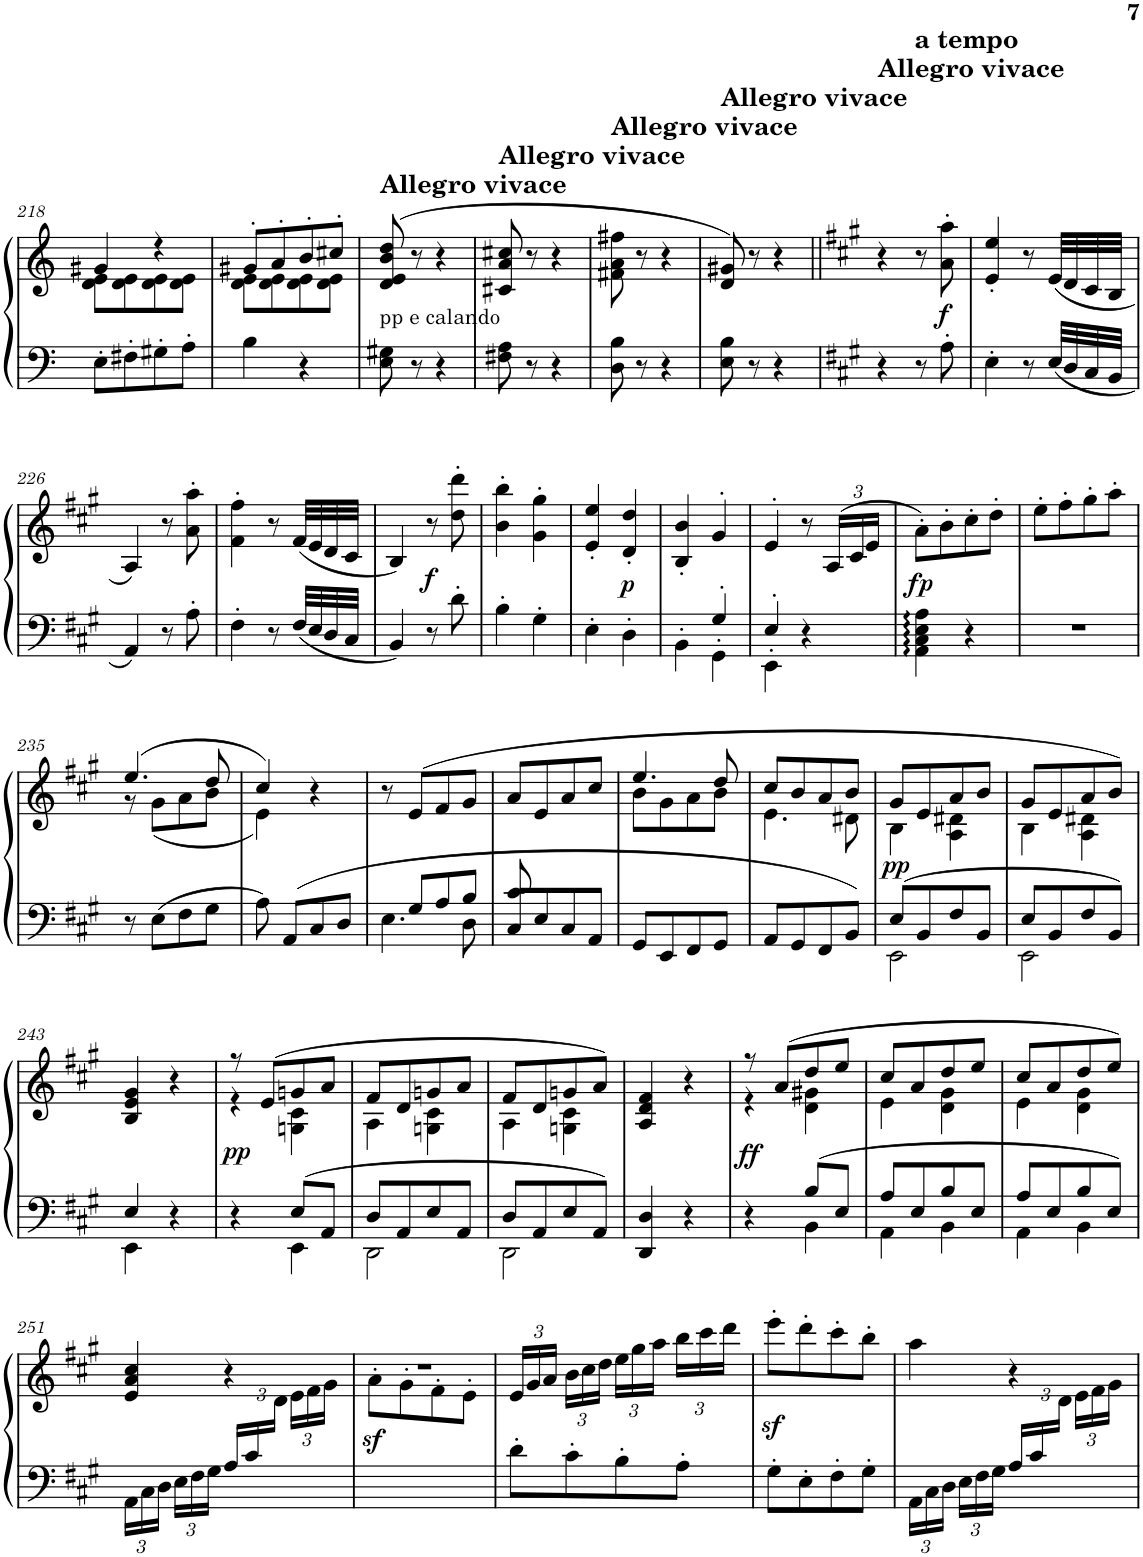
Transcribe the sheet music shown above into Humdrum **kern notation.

**kern	**kern	**dynam
*part1	*part1	*part1
*staff2	*staff1	*staff1/2
*I"Piano	*	*
*I'Pno.	*	*
!!LO:PB:g=z
*clefF4	*clefG2	*
*k[]	*k[]	*
*C:	*C:	*
*M2/4	*M2/4	*
=218	=218	=218
*	*^	*
8E'\L	4g#X/	8d\ 8e\L	.
8F#X'\	.	8d\ 8e\	.
8G#X'\	4r	8d\ 8e\	.
8A'\J	.	8d\ 8e\J	.
=219	=219	=219	=219
4B\	8g#X'/L	8d\ 8e\L	.
.	8a'/	8d\ 8e\	.
4r	8b'/	8d\ 8e\	.
.	8cc#X'/J	8d\ 8e\J	.
=220	=220	=220	=220
!	!LO:TX:b:t=pp e calando	!	!
!	!LO:TX:a:B:t=Allegro vivace	!	!
*	*v	*v	*
8E\ 8G#X\	(8d/ 8e/ 8b/ 8dd/	.
8r	8r	.
4r	4r	.
=221	=221	=221
!	!LO:TX:a:B:t=Allegro vivace	!
8F#X\ 8A\	8c#X/ 8a/ 8cc#X/	.
8r	8r	.
4r	4r	.
=222	=222	=222
!	!LO:TX:a:B:t=Allegro vivace	!
8D\ 8B\	8f#X\ 8a\ 8ff#X\	.
8r	8r	.
4r	4r	.
=223	=223	=223
!	!LO:TX:a:B:t=Allegro vivace	!
8E\ 8B\	8d/ 8g#X/)	.
8r	8r	.
4r	4r	.
=224||	=224||	=224||
*k[f#c#g#]	*k[f#c#g#]	*
*A:	*A:	*
!	!LO:TX:a:B:t=Allegro vivace	!
4r	4r	.
!	!LO:TX:a:B:t=a tempo	!
8r	8r	.
!	!	!LO:DY:b
8A'\	8a\' 8aa\'	f
=225	=225	=225
4E'\	4e/' 4ee/'	.
8r	8r	.
32E/LLL	(32e/LLL	.
32D/	32d/	.
32C#/	32c#/	.
32BB/JJJ	32B/JJJ	.
!!LO:LB:g=z
=226	=226	=226
4AA/	4A/)	.
8r	8r	.
8A'\	8a\' 8aa\'	.
=227	=227	=227
4F#'\	4f#\' 4ff#\'	.
8r	8r	.
32F#/LLL	(32f#/LLL	.
32E/	32e/	.
32D/	32d/	.
32C#/JJJ	32c#/JJJ	.
=228	=228	=228
4BB/	4B/)	.
!	!	!LO:DY:b
8r	8r	f
8d'\	8dd\' 8ddd\'	.
=229	=229	=229
4B'\	4b\' 4bb\'	.
4G#'\	4g#\' 4gg#\'	.
=230	=230	=230
4E'\	4e/' 4ee/'	.
!	!	!LO:DY:a=2
4D'\	4d/' 4dd/'	p
=231	=231	=231
*^	*	*
4ryy	4BB'\	4B/' 4b/'	.
4G#'/	4GG#'\	4g#'/	.
=232	=232	=232	=232
4E'/	4EE'\	4e'/	.
4ryy	4r	8r	.
*	*	*Xbrackettup	*
.	.	(24A/LL	.
.	.	24c#/	.
.	.	24e/JJ	.
*v	*v	*	*
=233	=233	=233
!	!	!LO:DY:b
4AA\ 4C#\ 4E\ 4A\	8a'\L)	fp
.	8b'\	.
4r	8cc#'\	.
.	8dd'\J	.
=234	=234	=234
2r	8ee'\L	.
.	8ff#'\	.
.	8gg#'\	.
.	8aa'\J	.
!!LO:LB:g=z
=235	=235	=235
*	*^	*
8r	(4.ee/	8r	.
8E\L	.	(8g#\L	.
8F#\	.	8a\	.
8G#\J	8dd/	8b\J	.
=236	=236	=236	=236
8A\	4cc#/)	4e\)	.
8AA/L	.	.	.
8C#/	4r	4ryy	.
8D/J	.	.	.
*	*v	*v	*
=237	=237	=237
*^	*	*
8ryy	4.E\	8r	.
8G#/L	.	(8e/L	.
8A/	.	8f#/	.
8B/J	8D\	8g#/J	.
=238	=238	=238	=238
8c#/	8C#/L	8a/L	.
4.ryy	8E/	8e/	.
.	8C#/	8a/	.
.	8AA/J	8cc#/J	.
*v	*v	*	*
=239	=239	=239
*	*^	*
8GG#/L	4.ee/	8b\L	.
8EE/	.	8g#\	.
8FF#/	.	8a\	.
8GG#/J	8dd/	8b\J	.
=240	=240	=240	=240
8AA/L	8cc#/L	4.e\	.
8GG#/	8b/	.	.
8FF#/	8a/	.	.
8BB/J	8b/J	8d#X\	.
=241	=241	=241	=241
*^	*	*	*
!	!	!	!	!LO:DY:b
8E/L	2EE\	8g#/L	4B\	pp
8BB/	.	8e/	.	.
8F#/	.	8a/	4A\ 4d#X\	.
8BB/J	.	8b/J	.	.
=242	=242	=242	=242	=242
8E/L	2EE\	8g#/L	4B\	.
8BB/	.	8e/	.	.
8F#/	.	8a/	4A\ 4d#X\	.
8BB/J	.	8b/J)	.	.
*	*	*v	*v	*
!!LO:LB:g=z
=243	=243	=243	=243
4E/	4EE\	4B/ 4e/ 4g#/	.
4r	4ryy	4r	.
=244	=244	=244	=244
*	*	*^	*
!	!	!	!	!LO:DY:b
4r	4ryy	8r	4r	pp
.	.	(8e/L	.	.
8E/L	4EE\	8gn/	4Gn\ 4c#\	.
8AA/J	.	8a/J	.	.
=245	=245	=245	=245	=245
8D/L	2DD\	8f#/L	4A\	.
8AA/	.	8d/	.	.
8E/	.	8gn/	4Gn\ 4c#\	.
8AA/J	.	8a/J	.	.
=246	=246	=246	=246	=246
8D/L	2DD\	8f#/L	4A\	.
8AA/	.	8d/	.	.
8E/	.	8gn/	4Gn\ 4c#\	.
8AA/J	.	8a/J)	.	.
*v	*v	*	*	*
*	*v	*v	*
=247	=247	=247
4DD/ 4D/	4A/ 4d/ 4f#/	.
4r	4r	.
=248	=248	=248
*^	*^	*
!	!	!	!	!LO:DY:b
4r	4ryy	8r	4r	ff
.	.	(8a/L	.	.
8B/L	4BB\	8dd/	4d\ 4g#X\	.
8E/J	.	8ee/J	.	.
=249	=249	=249	=249	=249
8A/L	4AA\	8cc#/L	4e\	.
8E/	.	8a/	.	.
8B/	4BB\	8dd/	4d\ 4g#\	.
8E/J	.	8ee/J	.	.
=250	=250	=250	=250	=250
8A/L	4AA\	8cc#/L	4e\	.
8E/	.	8a/	.	.
8B/	4BB\	8dd/	4d\ 4g#\	.
8E/J	.	8ee/J)	.	.
*v	*v	*	*	*
!!LO:LB:g=z	!!
=251	=251	=251	=251
*Xbrackettup	*	*	*
24AA\LL	4e/ 4a/ 4cc#/	3ryy	.
24C#\	.	.	.
24D\JJ	.	.	.
24E\LL	.	.	.
24F#\	.	.	.
24G#\JJ	.	.	.
24A/LL	4r	.	.
24c#/	.	.	.
6ryy	.	24d\JJ	.
.	.	24e\LL	.
.	.	24f#\	.
.	.	24g#\JJ	.
=252	=252	=252	=252
!	!	!	!LO:DY:a=2
2ryy	2r	8a'\L	sf
.	.	8g#'\	.
.	.	8f#'\	.
.	.	8e'\J	.
*	*v	*v	*
=253	=253	=253
8d'\L	24e/LL	.
.	24g#/	.
.	24a/JJ	.
8c#'\	24b\LL	.
.	24cc#\	.
.	24dd\JJ	.
8B'\	24ee\LL	.
.	24gg#\	.
.	24aa\JJ	.
8A'\J	24bb\LL	.
.	24ccc#\	.
.	24ddd\JJ	.
=254	=254	=254
8G#'\L	8eeez<'\L	.
8E'\	8ddd'\	.
8F#'\	8ccc#'\	.
8G#'\J	8bb'\J	.
=255	=255	=255
*	*^	*
24AA\LL	4aa\	3ryy	.
24C#\	.	.	.
24D\JJ	.	.	.
24E\LL	.	.	.
24F#\	.	.	.
24G#\JJ	.	.	.
24A/LL	4r	.	.
24c#/	.	.	.
6ryy	.	24d\JJ	.
.	.	24e\LL	.
.	.	24f#\	.
.	.	24g#\JJ	.
*	*v	*v	*
=	=	=
*-	*-	*-
